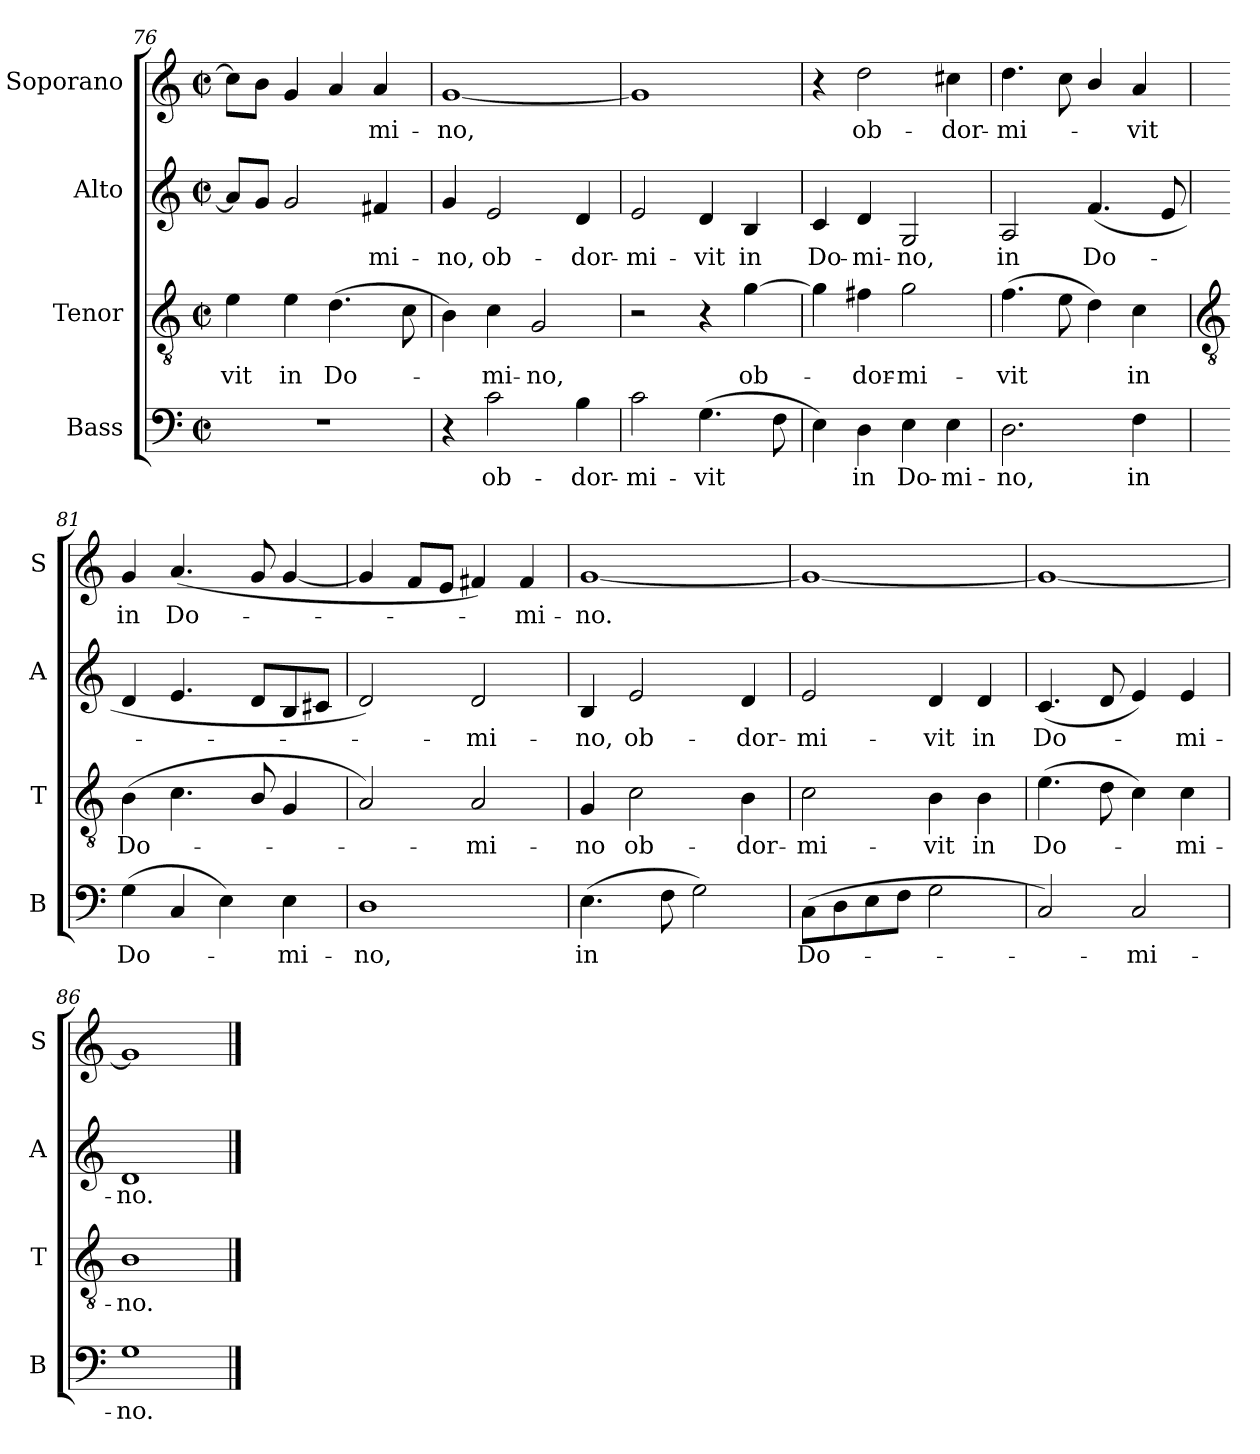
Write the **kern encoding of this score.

**kern	**text	**kern	**text	**kern	**text	**kern	**text
*part4	*part4	*part3	*part3	*part2	*part2	*part1	*part1
*staff4	*staff4	*staff3	*staff3	*staff2	*staff2	*staff1	*staff1
*I"Bass	*	*I"Tenor	*	*I"Alto	*	*I"Soporano	*
*I'B	*	*I'T	*	*I'A	*	*I'S	*
*clefF4	*	*clefGv2	*	*clefG2	*	*clefG2	*
*k[]	*	*k[]	*	*k[]	*	*k[]	*
*C:	*	*C:	*	*C:	*	*C:	*
*M2/2	*	*M2/2	*	*M2/2	*	*M2/2	*
*met(c|)	*	*met(c|)	*	*met(c|)	*	*met(c|)	*
=76	=76	=76	=76	=76	=76	=76	=76
!	!	!	!LO:LY:b	!	!	!	!
1r	.	4e	-vit	8aL]	.	8ccL]	.
.	.	.	.	8gJ	.	8bJ	.
!	!	!	!LO:LY:b	!	!	!	!
.	.	4e	in	2g	.	4g	.
!	!	!	!LO:LY:b	!	!	!	!
.	.	(>4.d	Do-	.	.	4a	.
!	!	!	!	!	!LO:LY:b	!	!LO:LY:b
.	.	.	.	4f#X	mi-	4a	mi-
.	.	8c	.	.	.	.	.
=77	=77	=77	=77	=77	=77	=77	=77
!	!	!	!	!	!LO:LY:b	!	!LO:LY:b
4r	.	4B)	.	4g	-no,	[1g	-no,
!	!LO:LY:b	!	!LO:LY:b	!	!LO:LY:b	!	!
2c	ob-	4c	mi-	2e	ob-	.	.
!	!	!	!LO:LY:b	!	!	!	!
.	.	2G	-no,	.	.	.	.
!	!LO:LY:b	!	!	!	!LO:LY:b	!	!
4B	-dor-	.	.	4d	-dor-	.	.
=78	=78	=78	=78	=78	=78	=78	=78
!	!LO:LY:b	!	!	!	!LO:LY:b	!	!
2c	-mi-	2r	.	2e	-mi-	1g]	.
!	!LO:LY:b	!	!	!	!LO:LY:b	!	!
(>4.G	-vit	4r	.	4d	-vit	.	.
!	!	!	!LO:LY:b	!	!LO:LY:b	!	!
.	.	[4g	ob-	4B	in	.	.
8F	.	.	.	.	.	.	.
=79	=79	=79	=79	=79	=79	=79	=79
!	!	!	!	!	!LO:LY:b	!	!
4E)	.	4g]	.	4c	Do-	4r	.
!	!LO:LY:b	!	!LO:LY:b	!	!LO:LY:b	!	!LO:LY:b
4D	in	4f#X	dor-	4d	-mi-	2dd	ob-
!	!LO:LY:b	!	!LO:LY:b	!	!LO:LY:b	!	!
4E	Do-	2g	-mi-	2G	-no,	.	.
!	!LO:LY:b	!	!	!	!	!	!LO:LY:b
4E	-mi-	.	.	.	.	4cc#X	-dor-
=80	=80	=80	=80	=80	=80	=80	=80
!	!LO:LY:b	!	!LO:LY:b	!	!LO:LY:b	!	!LO:LY:b
2.D	-no,	(>4.f	-vit	2A	in	4.dd	-mi-
.	.	8e	.	.	.	8cc	.
!	!	!	!	!	!LO:LY:b	!	!
.	.	4d)	.	(<4.f	Do-	4b/	.
!	!LO:LY:b	!	!LO:LY:b	!	!	!	!LO:LY:b
4F	in	4c	in	.	.	4a	vit
.	.	.	.	8e	.	.	.
!!LO:LB:g=z
=81	=81	=81	=81	=81	=81	=81	=81
*	*	*clefGv2	*	*	*	*	*
!	!LO:LY:b	!	!LO:LY:b	!	!	!	!LO:LY:b
(>4G	Do-	(>4B	Do-	4d	.	4g	in
!	!	!	!	!	!	!	!LO:LY:b
4C	.	4.c	.	4.e	.	(<4.a	Do-
4E)	.	.	.	.	.	.	.
.	.	8B/	.	8dL	.	8g	.
!	!LO:LY:b	!	!	!	!	!	!
4E	mi-	4G	.	8B	.	[4g	.
.	.	.	.	8c#XJ	.	.	.
=82	=82	=82	=82	=82	=82	=82	=82
!	!LO:LY:b	!	!	!	!	!	!
1D	-no,	2A)	.	2d)	.	4g]	.
.	.	.	.	.	.	8fL	.
.	.	.	.	.	.	8eJ	.
!	!	!	!LO:LY:b	!	!LO:LY:b	!	!
.	.	2A	mi-	2d	mi-	4f#X)	.
!	!	!	!	!	!	!	!LO:LY:b
.	.	.	.	.	.	4f#	mi-
=83	=83	=83	=83	=83	=83	=83	=83
!	!LO:LY:b	!	!LO:LY:b	!	!LO:LY:b	!	!LO:LY:b
(>4.E	in	4G	-no	4B	-no,	[1g	-no.
!	!	!	!LO:LY:b	!	!LO:LY:b	!	!
.	.	2c	ob-	2e	ob-	.	.
8F	.	.	.	.	.	.	.
2G)	.	.	.	.	.	.	.
!	!	!	!LO:LY:b	!	!LO:LY:b	!	!
.	.	4B	-dor-	4d	-dor-	.	.
=84	=84	=84	=84	=84	=84	=84	=84
!	!LO:LY:b	!	!LO:LY:b	!	!LO:LY:b	!	!
(>8CL	Do-	2c	-mi-	2e	-mi-	1g_	.
8D	.	.	.	.	.	.	.
8E	.	.	.	.	.	.	.
8FJ	.	.	.	.	.	.	.
!	!	!	!LO:LY:b	!	!LO:LY:b	!	!
2G	.	4B	-vit	4d	-vit	.	.
!	!	!	!LO:LY:b	!	!LO:LY:b	!	!
.	.	4B	in	4d	in	.	.
=85	=85	=85	=85	=85	=85	=85	=85
!	!	!	!LO:LY:b	!	!LO:LY:b	!	!
2C)	.	(>4.e	Do-	(<4.c	Do-	1g_	.
.	.	8d	.	8d	.	.	.
!	!LO:LY:b	!	!	!	!	!	!
2C	mi-	4c)	.	4e)	.	.	.
!	!	!	!LO:LY:b	!	!LO:LY:b	!	!
.	.	4c	mi-	4e	mi-	.	.
=86	=86	=86	=86	=86	=86	=86	=86
!	!LO:LY:b	!	!LO:LY:b	!	!LO:LY:b	!	!
1G	-no.	1B	-no.	1d	-no.	1g]	.
==	==	==	==	==	==	==	==
*-	*-	*-	*-	*-	*-	*-	*-
